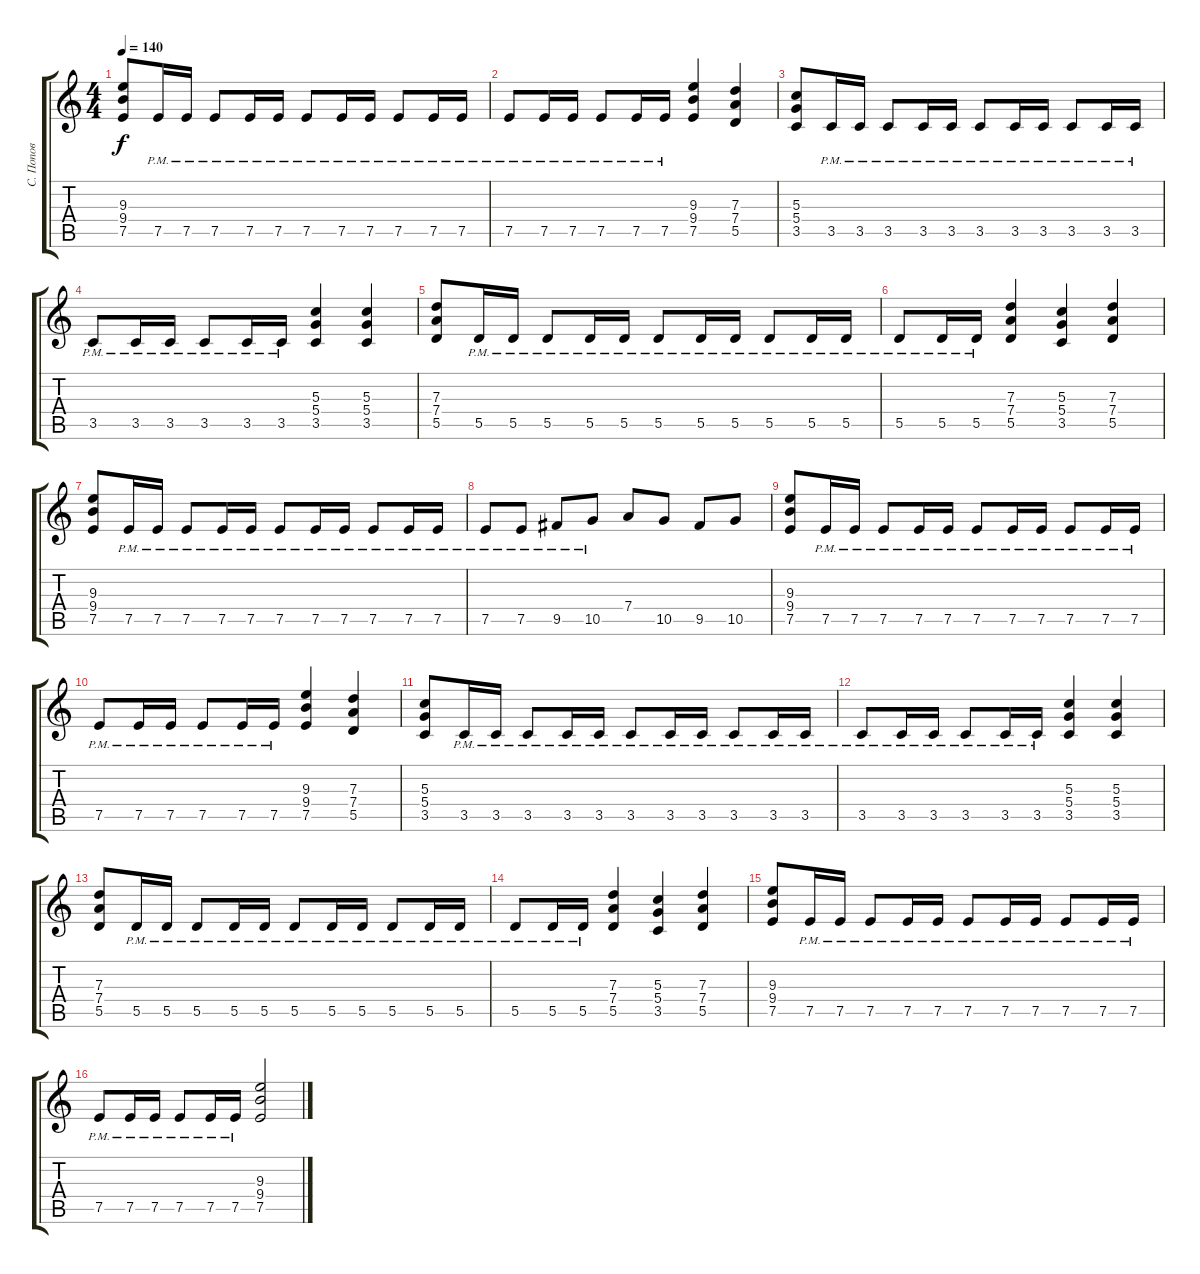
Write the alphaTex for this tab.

\track ("С. Попов" "С. Попов") {instrument distortionguitar}
\staff {score tabs}
\tuning (E4 B3 G3 D3 A2 E2) {hide}
\ts (4 4)
\tempo 140
\clef g2
\ks c
(9.3 9.4 7.5).8{dy f} 7.5{pm}.16 7.5{pm}.16 7.5{pm}.8 7.5{pm}.16 7.5{pm}.16 7.5{pm}.8 7.5{pm}.16 7.5{pm}.16 7.5{pm}.8 7.5{pm}.16 7.5{pm}.16 |
7.5{pm}.8 7.5{pm}.16 7.5{pm}.16 7.5{pm}.8 7.5{pm}.16 7.5{pm}.16 (9.3 9.4 7.5).4 (7.3 7.4 5.5).4 |
(5.3 5.4 3.5).8 3.5{pm}.16 3.5{pm}.16 3.5{pm}.8 3.5{pm}.16 3.5{pm}.16 3.5{pm}.8 3.5{pm}.16 3.5{pm}.16 3.5{pm}.8 3.5{pm}.16 3.5{pm}.16 |
3.5{pm}.8 3.5{pm}.16 3.5{pm}.16 3.5{pm}.8 3.5{pm}.16 3.5{pm}.16 (5.3 5.4 3.5).4 (5.3 5.4 3.5).4 |
(7.3 7.4 5.5).8 5.5{pm}.16 5.5{pm}.16 5.5{pm}.8 5.5{pm}.16 5.5{pm}.16 5.5{pm}.8 5.5{pm}.16 5.5{pm}.16 5.5{pm}.8 5.5{pm}.16 5.5{pm}.16 |
5.5{pm}.8 5.5{pm}.16 5.5{pm}.16 (7.3 7.4 5.5).4 (5.3 5.4 3.5).4 (7.3 7.4 5.5).4 |
(9.3 9.4 7.5).8 7.5{pm}.16 7.5{pm}.16 7.5{pm}.8 7.5{pm}.16 7.5{pm}.16 7.5{pm}.8 7.5{pm}.16 7.5{pm}.16 7.5{pm}.8 7.5{pm}.16 7.5{pm}.16 |
7.5{pm}.8 7.5{pm}.8 9.5{pm}.8 10.5{pm}.8 7.4.8 10.5.8 9.5.8 10.5.8 |
(9.3 9.4 7.5).8 7.5{pm}.16 7.5{pm}.16 7.5{pm}.8 7.5{pm}.16 7.5{pm}.16 7.5{pm}.8 7.5{pm}.16 7.5{pm}.16 7.5{pm}.8 7.5{pm}.16 7.5{pm}.16 |
7.5{pm}.8 7.5{pm}.16 7.5{pm}.16 7.5{pm}.8 7.5{pm}.16 7.5{pm}.16 (9.3 9.4 7.5).4 (7.3 7.4 5.5).4 |
(5.3 5.4 3.5).8 3.5{pm}.16 3.5{pm}.16 3.5{pm}.8 3.5{pm}.16 3.5{pm}.16 3.5{pm}.8 3.5{pm}.16 3.5{pm}.16 3.5{pm}.8 3.5{pm}.16 3.5{pm}.16 |
3.5{pm}.8 3.5{pm}.16 3.5{pm}.16 3.5{pm}.8 3.5{pm}.16 3.5{pm}.16 (5.3 5.4 3.5).4 (5.3 5.4 3.5).4 |
(7.3 7.4 5.5).8 5.5{pm}.16 5.5{pm}.16 5.5{pm}.8 5.5{pm}.16 5.5{pm}.16 5.5{pm}.8 5.5{pm}.16 5.5{pm}.16 5.5{pm}.8 5.5{pm}.16 5.5{pm}.16 |
5.5{pm}.8 5.5{pm}.16 5.5{pm}.16 (7.3 7.4 5.5).4 (5.3 5.4 3.5).4 (7.3 7.4 5.5).4 |
(9.3 9.4 7.5).8 7.5{pm}.16 7.5{pm}.16 7.5{pm}.8 7.5{pm}.16 7.5{pm}.16 7.5{pm}.8 7.5{pm}.16 7.5{pm}.16 7.5{pm}.8 7.5{pm}.16 7.5{pm}.16 |
7.5{pm}.8 7.5{pm}.16 7.5{pm}.16 7.5{pm}.8 7.5{pm}.16 7.5{pm}.16 (9.3 9.4 7.5).2
